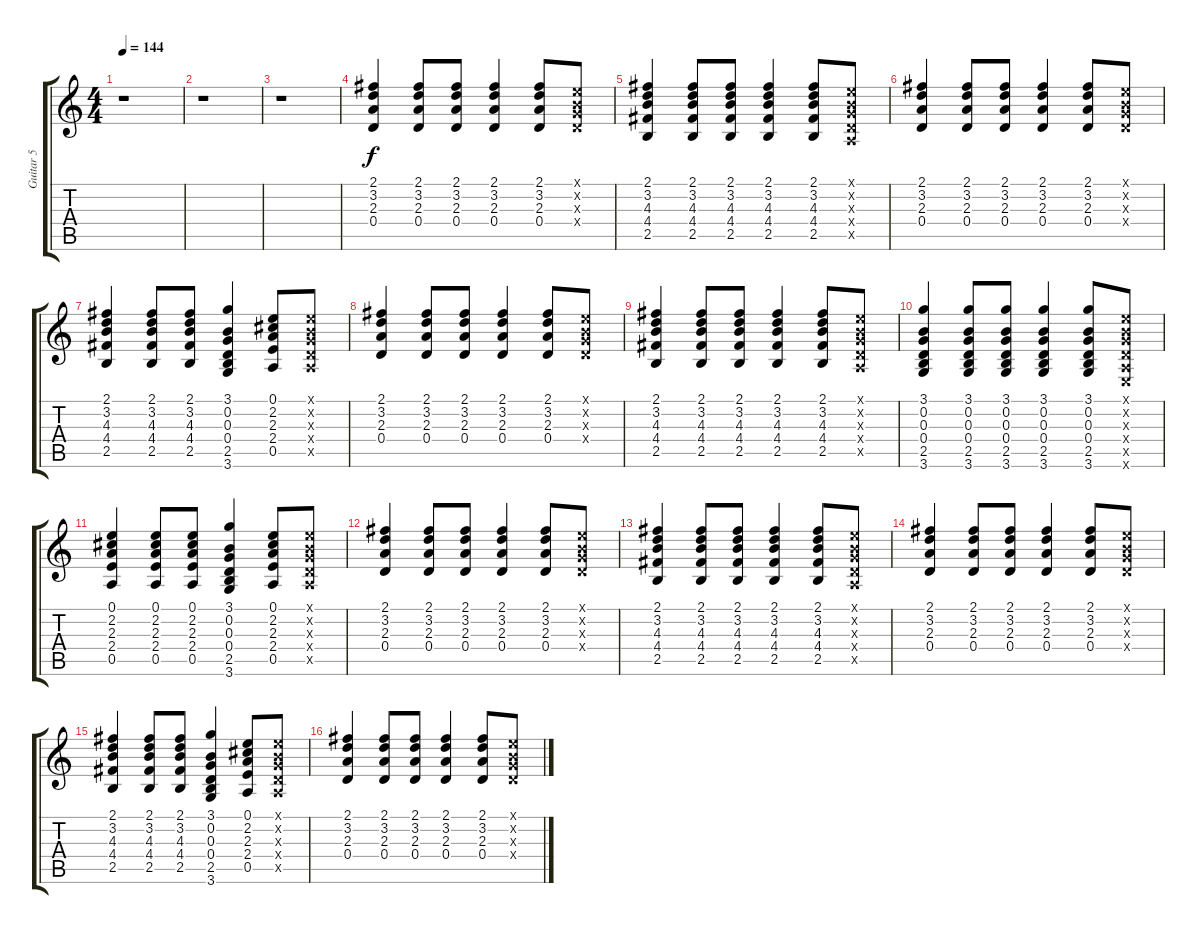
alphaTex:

\track ("Guitar 5" "Guitar 5") {instrument acousticguitarnylon}
\staff {score tabs}
\tuning (E4 B3 G3 D3 A2 E2) {hide}
\ts (4 4)
\tempo 144
\clef g2
\ks c
r.1{dy f} |
r.1 |
r.1 |
(2.1 3.2 2.3 0.4).4 (2.1 3.2 2.3 0.4).8 (2.1 3.2 2.3 0.4).8 (2.1 3.2 2.3 0.4).4 (2.1 3.2 2.3 0.4).8 (0.1{x} 0.2{x} 0.3{x} 0.4{x}).8 |
(2.1 3.2 4.3 4.4 2.5).4 (2.1 3.2 4.3 4.4 2.5).8 (2.1 3.2 4.3 4.4 2.5).8 (2.1 3.2 4.3 4.4 2.5).4 (2.1 3.2 4.3 4.4 2.5).8 (0.1{x} 0.2{x} 0.3{x} 0.4{x} 0.5{x}).8 |
(2.1 3.2 2.3 0.4).4 (2.1 3.2 2.3 0.4).8 (2.1 3.2 2.3 0.4).8 (2.1 3.2 2.3 0.4).4 (2.1 3.2 2.3 0.4).8 (0.1{x} 0.2{x} 0.3{x} 0.4{x}).8 |
(2.1 3.2 4.3 4.4 2.5).4 (2.1 3.2 4.3 4.4 2.5).8 (2.1 3.2 4.3 4.4 2.5).8 (3.1 0.2 0.3 0.4 2.5 3.6).4 (0.1 2.2 2.3 2.4 0.5).8 (0.1{x} 0.2{x} 0.3{x} 0.4{x} 0.5{x}).8 |
(2.1 3.2 2.3 0.4).4 (2.1 3.2 2.3 0.4).8 (2.1 3.2 2.3 0.4).8 (2.1 3.2 2.3 0.4).4 (2.1 3.2 2.3 0.4).8 (0.1{x} 0.2{x} 0.3{x} 0.4{x}).8 |
(2.1 3.2 4.3 4.4 2.5).4 (2.1 3.2 4.3 4.4 2.5).8 (2.1 3.2 4.3 4.4 2.5).8 (2.1 3.2 4.3 4.4 2.5).4 (2.1 3.2 4.3 4.4 2.5).8 (0.1{x} 0.2{x} 0.3{x} 0.4{x} 0.5{x}).8 |
(3.1 0.2 0.3 0.4 2.5 3.6).4 (3.1 0.2 0.3 0.4 2.5 3.6).8 (3.1 0.2 0.3 0.4 2.5 3.6).8 (3.1 0.2 0.3 0.4 2.5 3.6).4 (3.1 0.2 0.3 0.4 2.5 3.6).8 (0.1{x} 0.2{x} 0.3{x} 0.4{x} 0.5{x} 0.6{x}).8 |
(0.1 2.2 2.3 2.4 0.5).4 (0.1 2.2 2.3 2.4 0.5).8 (0.1 2.2 2.3 2.4 0.5).8 (3.1 0.2 0.3 0.4 2.5 3.6).4 (0.1 2.2 2.3 2.4 0.5).8 (0.1{x} 0.2{x} 0.3{x} 0.4{x} 0.5{x}).8 |
(2.1 3.2 2.3 0.4).4 (2.1 3.2 2.3 0.4).8 (2.1 3.2 2.3 0.4).8 (2.1 3.2 2.3 0.4).4 (2.1 3.2 2.3 0.4).8 (0.1{x} 0.2{x} 0.3{x} 0.4{x}).8 |
(2.1 3.2 4.3 4.4 2.5).4 (2.1 3.2 4.3 4.4 2.5).8 (2.1 3.2 4.3 4.4 2.5).8 (2.1 3.2 4.3 4.4 2.5).4 (2.1 3.2 4.3 4.4 2.5).8 (0.1{x} 0.2{x} 0.3{x} 0.4{x} 0.5{x}).8 |
(2.1 3.2 2.3 0.4).4 (2.1 3.2 2.3 0.4).8 (2.1 3.2 2.3 0.4).8 (2.1 3.2 2.3 0.4).4 (2.1 3.2 2.3 0.4).8 (0.1{x} 0.2{x} 0.3{x} 0.4{x}).8 |
(2.1 3.2 4.3 4.4 2.5).4 (2.1 3.2 4.3 4.4 2.5).8 (2.1 3.2 4.3 4.4 2.5).8 (3.1 0.2 0.3 0.4 2.5 3.6).4 (0.1 2.2 2.3 2.4 0.5).8 (0.1{x} 0.2{x} 0.3{x} 0.4{x} 0.5{x}).8 |
(2.1 3.2 2.3 0.4).4 (2.1 3.2 2.3 0.4).8 (2.1 3.2 2.3 0.4).8 (2.1 3.2 2.3 0.4).4 (2.1 3.2 2.3 0.4).8 (0.1{x} 0.2{x} 0.3{x} 0.4{x}).8
